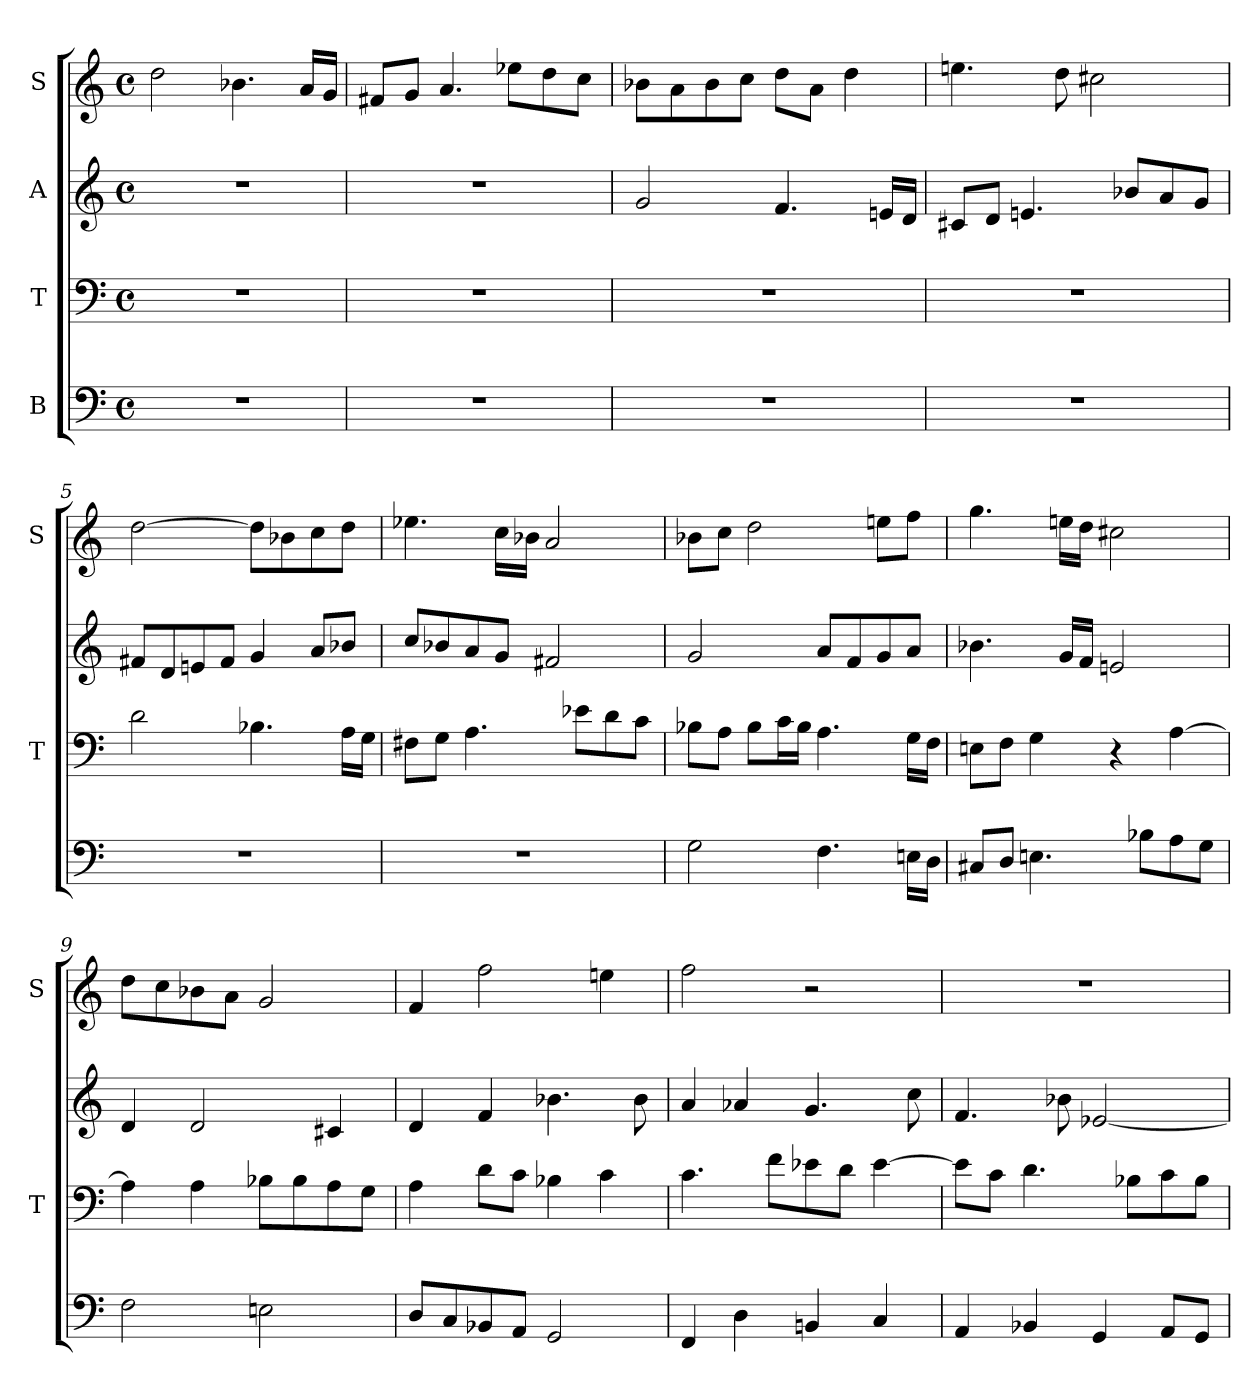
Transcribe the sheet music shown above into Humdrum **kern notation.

**kern	**kern	**kern	**kern
*part4	*part3	*part2	*part1
*staff4	*staff3	*staff2	*staff1
*I"B	*I"T	*I"A	*I"S
*	*I'T	*	*I'S
*clefF4	*clefF4	*clefG2	*clefG2
*M4/4	*M4/4	*M4/4	*M4/4
*met(c)	*met(c)	*met(c)	*met(c)
=1	=1	=1	=1
1r	1r	1r	2dd\
.	.	.	4.b-\
.	.	.	16a/LL
.	.	.	16g/JJ
=2	=2	=2	=2
1r	1r	1r	8f#/L
.	.	.	8g/J
.	.	.	4.a/
.	.	.	8ee-\L
.	.	.	8dd\
.	.	.	8cc\J
=3	=3	=3	=3
1r	1r	2g/	8b-\L
.	.	.	8a\
.	.	.	8b-\
.	.	.	8cc\J
.	.	4.f/	8dd\L
.	.	.	8a\J
.	.	.	4dd\
.	.	16en/LL	.
.	.	16d/JJ	.
=4	=4	=4	=4
1r	1r	8c#/L	4.een\
.	.	8d/J	.
.	.	4.en/	.
.	.	.	8dd\
.	.	.	2cc#\
.	.	8b-/L	.
.	.	8a/	.
.	.	8g/J	.
!!LO:LB:g=z
=5	=5	=5	=5
1r	2d\	8f#/L	[2dd\
.	.	8d/	.
.	.	8en/	.
.	.	8f#/J	.
.	4.B-\	4g/	8dd\L]
.	.	.	8b-\
.	.	8a/L	8cc\
.	16A\LL	8b-/J	8dd\J
.	16G\JJ	.	.
=6	=6	=6	=6
1r	8F#\L	8cc/L	4.ee-\
.	8G\J	8b-/	.
.	4.A\	8a/	.
.	.	8g/J	16cc\LL
.	.	.	16b-\JJ
.	.	2f#/	2a/
.	8e-\L	.	.
.	8d\	.	.
.	8c\J	.	.
=7	=7	=7	=7
2G\	8B-\L	2g/	8b-\L
.	8A\J	.	8cc\J
.	8B-\L	.	2dd\
.	16c\L	.	.
.	16B-\JJ	.	.
4.F\	4.A\	8a/L	.
.	.	8f/	.
.	.	8g/	8een\L
16En\LL	16G\LL	8a/J	8ff\J
16D\JJ	16F\JJ	.	.
=8	=8	=8	=8
8C#/L	8En\L	4.b-\	4.gg\
8D/J	8F\J	.	.
4.En\	4G\	.	.
.	.	16g/LL	16een\LL
.	.	16f/JJ	16dd\JJ
.	4r	2en/	2cc#\
8B-\L	.	.	.
8A\	[4A\	.	.
8G\J	.	.	.
=9	=9	=9	=9
2F\	4A\]	4d/	8dd\L
.	.	.	8cc\
.	4A\	2d/	8b-\
.	.	.	8a\J
2En\	8B-\L	.	2g/
.	8B-\	.	.
.	8A\	4c#/	.
.	8G\J	.	.
!!LO:LB:g=z
=10	=10	=10	=10
8D/L	4A\	4d/	4f/
8C/	.	.	.
8BB-/	8d\L	4f/	2ff\
8AA/J	8c\J	.	.
2GG/	4B-\	4.b-\	.
.	4c\	.	4een\
.	.	8b-\	.
=11	=11	=11	=11
4FF/	4.c\	4a/	2ff\
4D\	.	4a-/	.
.	8f\L	.	.
4BBn/	8e-\	4.g/	2r
.	8d\J	.	.
4C/	[4e-\	.	.
.	.	8cc\	.
=12	=12	=12	=12
4AA/	8e-\L]	4.f/	1r
.	8c\J	.	.
4BB-/	4.d\	.	.
.	.	8b-\	.
4GG/	.	[2e-/	.
.	8B-\L	.	.
8AA/L	8c\	.	.
8GG/J	8B-\J	.	.
=	=	=	=
*-	*-	*-	*-
